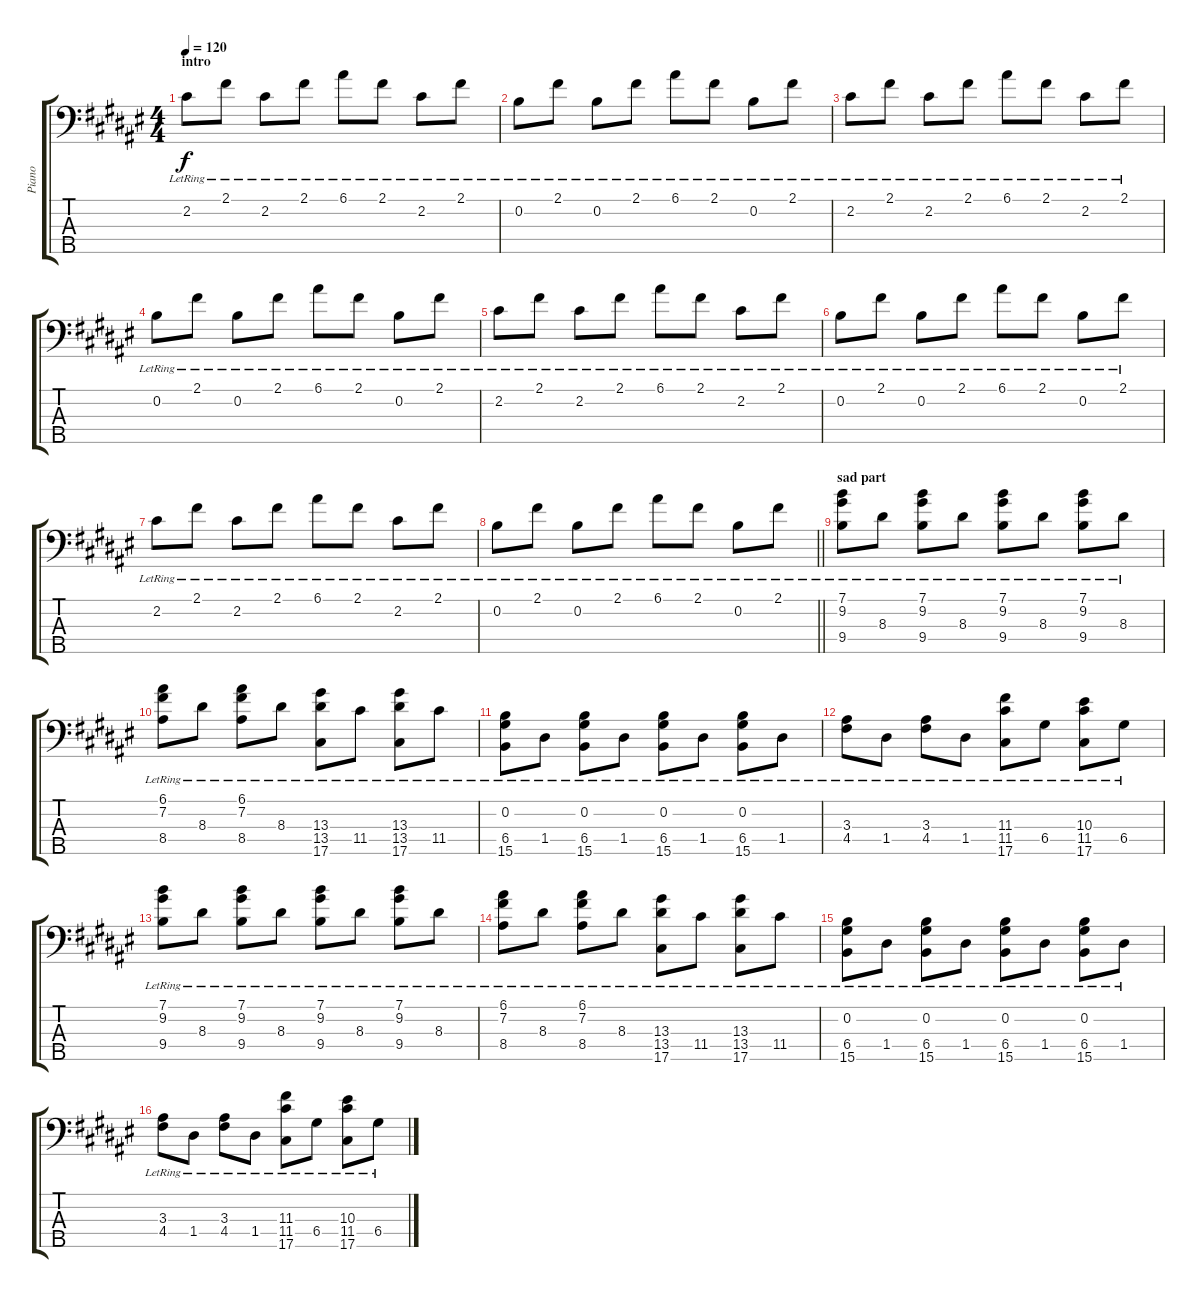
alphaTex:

\track ("Piano" "Piano") {instrument brightacousticpiano}
\staff {score tabs}
\tuning (E4 B3 G3 D3 Ab1 Ab-1) {hide}
\ts (4 4)
\section ("" "intro")
\tempo 120
\clef f4
\ks f#
2.2{lr}.8{dy f} 2.1{lr}.8 2.2{lr}.8 2.1{lr}.8 6.1{lr}.8 2.1{lr}.8 2.2{lr}.8 2.1{lr}.8 |
0.2{lr}.8 2.1{lr}.8 0.2{lr}.8 2.1{lr}.8 6.1{lr}.8 2.1{lr}.8 0.2{lr}.8 2.1{lr}.8 |
2.2{lr}.8 2.1{lr}.8 2.2{lr}.8 2.1{lr}.8 6.1{lr}.8 2.1{lr}.8 2.2{lr}.8 2.1{lr}.8 |
0.2{lr}.8 2.1{lr}.8 0.2{lr}.8 2.1{lr}.8 6.1{lr}.8 2.1{lr}.8 0.2{lr}.8 2.1{lr}.8 |
2.2{lr}.8 2.1{lr}.8 2.2{lr}.8 2.1{lr}.8 6.1{lr}.8 2.1{lr}.8 2.2{lr}.8 2.1{lr}.8 |
0.2{lr}.8 2.1{lr}.8 0.2{lr}.8 2.1{lr}.8 6.1{lr}.8 2.1{lr}.8 0.2{lr}.8 2.1{lr}.8 |
2.2{lr}.8 2.1{lr}.8 2.2{lr}.8 2.1{lr}.8 6.1{lr}.8 2.1{lr}.8 2.2{lr}.8 2.1{lr}.8 |
\barLineRight lightlight
0.2{lr}.8 2.1{lr}.8 0.2{lr}.8 2.1{lr}.8 6.1{lr}.8 2.1{lr}.8 0.2{lr}.8 2.1{lr}.8 |
\section ("" "sad part")
(7.1{lr} 9.2{lr} 9.4{lr}).8 8.3{lr}.8 (7.1{lr} 9.2{lr} 9.4{lr}).8 8.3{lr}.8 (7.1{lr} 9.2{lr} 9.4{lr}).8 8.3{lr}.8 (7.1{lr} 9.2{lr} 9.4{lr}).8 8.3{lr}.8 |
(6.1{lr} 7.2{lr} 8.4{lr}).8 8.3{lr}.8 (6.1{lr} 7.2{lr} 8.4{lr}).8 8.3{lr}.8 (13.3{lr} 13.4{lr} 17.5{lr}).8 11.4{lr}.8 (13.3{lr} 13.4{lr} 17.5{lr}).8 11.4{lr}.8 |
(0.2{lr} 6.4{lr} 15.5{lr}).8 1.4{lr}.8 (0.2{lr} 6.4{lr} 15.5{lr}).8 1.4{lr}.8 (0.2{lr} 6.4{lr} 15.5{lr}).8 1.4{lr}.8 (0.2{lr} 6.4{lr} 15.5{lr}).8 1.4{lr}.8 |
(3.3{lr} 4.4{lr}).8 1.4{lr}.8 (3.3{lr} 4.4{lr}).8 1.4{lr}.8 (11.3{lr} 11.4{lr} 17.5{lr}).8 6.4{lr}.8 (10.3{lr} 11.4{lr} 17.5{lr}).8 6.4{lr}.8 |
(7.1{lr} 9.2{lr} 9.4{lr}).8 8.3{lr}.8 (7.1{lr} 9.2{lr} 9.4{lr}).8 8.3{lr}.8 (7.1{lr} 9.2{lr} 9.4{lr}).8 8.3{lr}.8 (7.1{lr} 9.2{lr} 9.4{lr}).8 8.3{lr}.8 |
(6.1{lr} 7.2{lr} 8.4{lr}).8 8.3{lr}.8 (6.1{lr} 7.2{lr} 8.4{lr}).8 8.3{lr}.8 (13.3{lr} 13.4{lr} 17.5{lr}).8 11.4{lr}.8 (13.3{lr} 13.4{lr} 17.5{lr}).8 11.4{lr}.8 |
(0.2{lr} 6.4{lr} 15.5{lr}).8 1.4{lr}.8 (0.2{lr} 6.4{lr} 15.5{lr}).8 1.4{lr}.8 (0.2{lr} 6.4{lr} 15.5{lr}).8 1.4{lr}.8 (0.2{lr} 6.4{lr} 15.5{lr}).8 1.4{lr}.8 |
(3.3{lr} 4.4{lr}).8 1.4{lr}.8 (3.3{lr} 4.4{lr}).8 1.4{lr}.8 (11.3{lr} 11.4{lr} 17.5{lr}).8 6.4{lr}.8 (10.3{lr} 11.4{lr} 17.5{lr}).8 6.4{lr}.8
